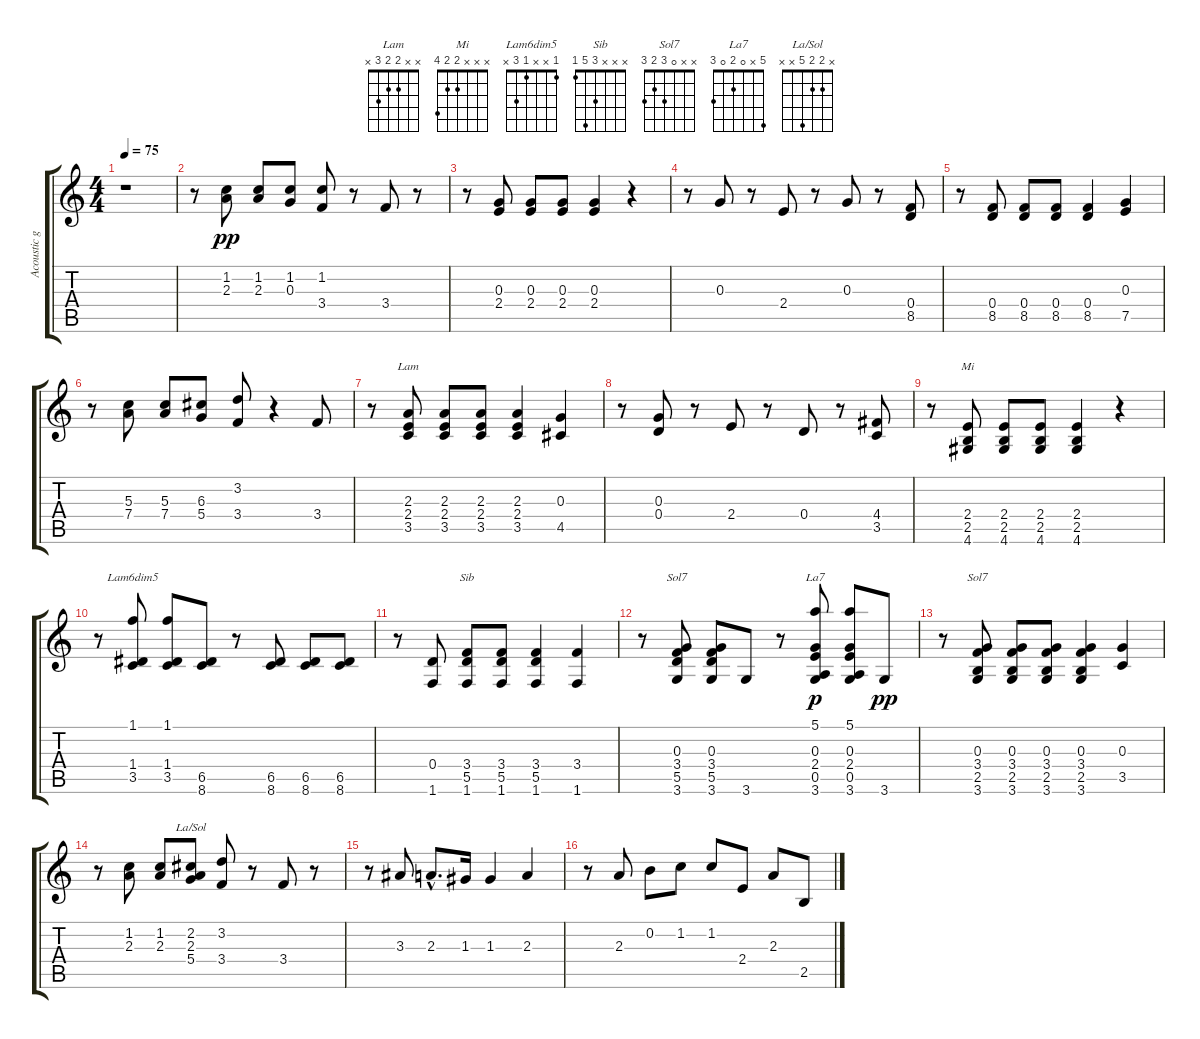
\track ("Acoustic guitar 2" "Acoustic g") {instrument acousticguitarnylon}
\staff {score tabs}
\tuning (E4 B3 G3 D3 A2 E2) {hide}
\chord ("Lam" x x 2 2 3 x)
\chord ("Mi" x x x 2 2 4)
\chord ("Lam6dim5" 1 x x 1 3 x)
\chord ("Sib" x x x 3 5 1)
\chord ("Sol7" x x 0 3 5 3)
\chord ("La7" 5 x 0 2 0 3)
\chord ("Sol7" x x 0 3 2 3)
\chord ("La/Sol" x 2 2 5 x x)
\ts (4 4)
\tempo 75
\tempo 88
\tempo 75
\clef g2
\ks c
r.1{dy pp instrument acousticguitarnylon} |
r.8 (1.2 2.3).8 (1.2 2.3).8 (1.2 0.3).8 (1.2 3.4).8 r.8 3.4.8 r.8 |
r.8 (0.3 2.4).8 (0.3 2.4).8 (0.3 2.4).8 (0.3 2.4).4 r.4 |
r.8 0.3.8 r.8 2.4.8 r.8 0.3.8 r.8 (0.4 8.5).8 |
r.8 (0.4 8.5).8 (0.4 8.5).8 (0.4 8.5).8 (0.4 8.5).4 (0.3 7.5).4 |
r.8 (5.3 7.4).8 (5.3 7.4).8 (6.3 5.4).8 (3.2 3.4).8 r.4 3.4.8 |
r.8 (2.3 2.4 3.5).8{ch "Lam"} (2.3 2.4 3.5).8 (2.3 2.4 3.5).8 (2.3 2.4 3.5).4 (0.3 4.5).4 |
r.8 (0.3 0.4).8 r.8 2.4.8 r.8 0.4.8 r.8 (4.4 3.5).8 |
r.8 (2.4 2.5 4.6).8{ch "Mi"} (2.4 2.5 4.6).8 (2.4 2.5 4.6).8 (2.4 2.5 4.6).4 r.4 |
r.8 (1.1 1.4 3.5).8{ch "Lam6dim5"} (1.1 1.4 3.5).8 (6.5 8.6).8 r.8 (6.5 8.6).8 (6.5 8.6).8 (6.5 8.6).8 |
r.8 (0.4 1.6).8 (3.4 5.5 1.6).8{ch "Sib"} (3.4 5.5 1.6).8 (3.4 5.5 1.6).4 (3.4 1.6).4 |
r.8 (0.3 3.4 5.5 3.6).8{ch "Sol7"} (0.3 3.4 5.5 3.6).8 3.6.8 r.8 (5.1 0.3 2.4 0.5 3.6).8{ch "La7" dy p} (5.1 0.3 2.4 0.5 3.6).8 3.6.8{dy pp} |
r.8 (0.3 3.4 2.5 3.6).8{ch "Sol7"} (0.3 3.4 2.5 3.6).8 (0.3 3.4 2.5 3.6).8 (0.3 3.4 2.5 3.6).4 (0.3 3.5).4 |
r.8 (1.2 2.3).8 (1.2 2.3).8 (2.2 2.3 5.4).8{ch "La/Sol"} (3.2 3.4).8 r.8 3.4.8 r.8 |
r.8 3.3.8 2.3{hac}.8{d} 1.3.16 1.3.4 2.3.4 |
r.8 2.3.8 0.2.8 1.2.8 1.2.8 2.4.8 2.3.8 2.5.8
